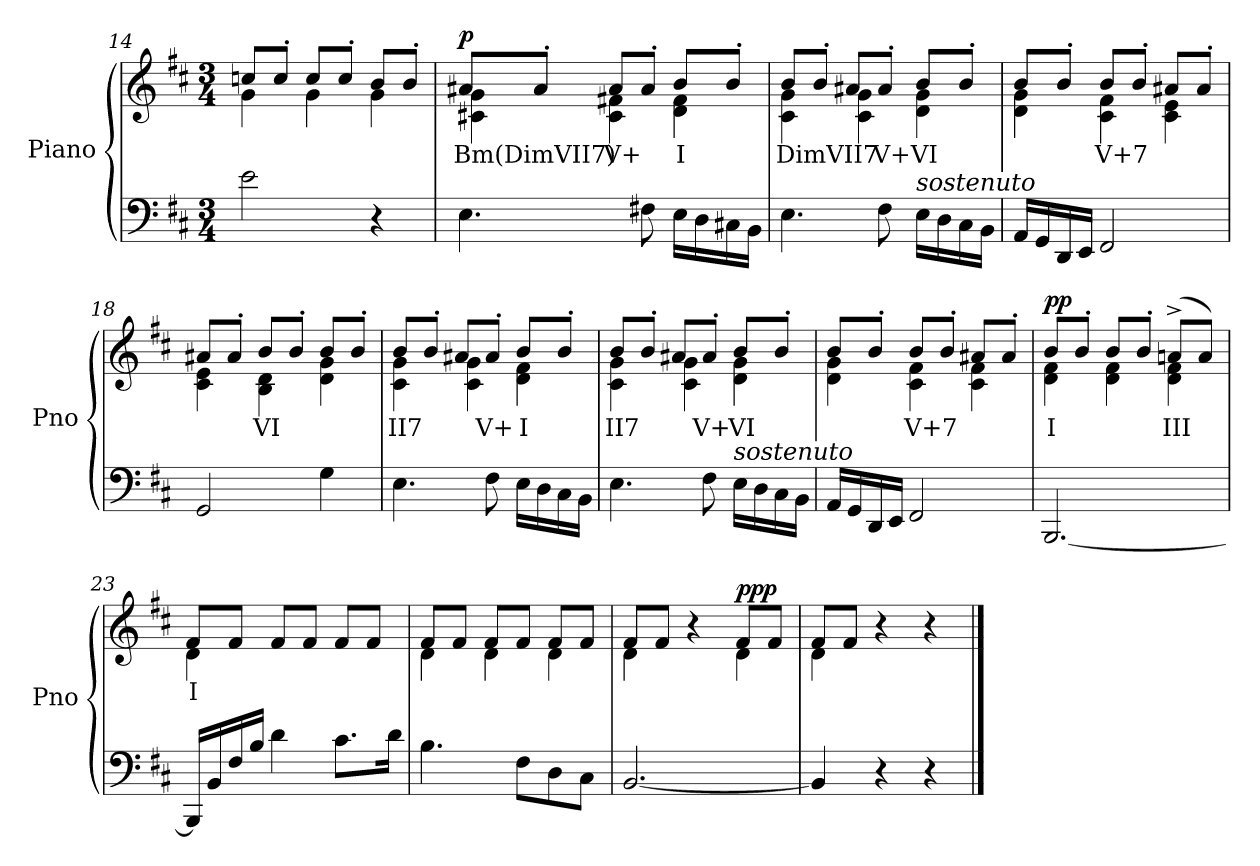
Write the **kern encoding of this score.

**kern	**kern	**text	**dynam
*part1	*part1	*part1	*part1
*staff2	*staff1	*staff1	*staff1/2
*I"Piano	*	*	*
*I'Pno	*	*	*
!!LO:PB:g=z
*clefF4	*clefG2	*	*
*k[f#c#]	*k[f#c#]	*	*
*M3/4	*M3/4	*	*
=14	=14	=14	=14
*	*^	*	*
2e\	8ccn/L	4g\	.	.
.	8cc'/J	.	.	.
.	8cc/L	4g\	.	.
.	8cc'/J	.	.	.
4r	8b/L	4g\	.	.
.	8b'/J	.	.	.
=15	=15	=15	=15	=15
!	!	!	!LO:LY:b	!LO:DY:b
4.E\	8a#X/L	4c#X\ 4g\	Bm(DimVII7)	p
.	8a#'/J	.	.	.
!	!	!	!LO:LY:b	!
.	8a#/L	4c#\ 4f#X\	V+	.
8F#X\	8a#'/J	.	.	.
!	!	!	!LO:LY:b	!
16E\LL	8b/L	4d\ 4f#\	I	.
16D\	.	.	.	.
16C#X\	8b'/J	.	.	.
16BB\JJ	.	.	.	.
=16	=16	=16	=16	=16
!	!	!	!LO:LY:b	!
4.E\	8b/L	4c#\ 4g\	DimVII7	.
.	8b'/J	.	.	.
.	8a#X/L	4c#\ 4g\	.	.
!	!	!	!LO:LY:b	!
8F#\	8a#'/J	.	V+	.
!LO:TX:a:i:t=sostenuto	!	!	!	!
!	!	!	!LO:LY:b	!
16E\LL	8b/L	4d\ 4g\	VI	.
16D\	.	.	.	.
16C#\	8b'/J	.	.	.
16BB\JJ	.	.	.	.
=17	=17	=17	=17	=17
16AA/LL	8b/L	4d\ 4g\	.	.
16GG/	.	.	.	.
16DD/	8b'/J	.	.	.
16EE/JJ	.	.	.	.
!	!	!	!LO:LY:b	!
2FF#/	8b/L	4c#\ 4f#\	V+7	.
.	8b'/J	.	.	.
.	8a#X/L	4c#\ 4e\	.	.
.	8a#'/J	.	.	.
!!LO:LB:g=z	!!
=18	=18	=18	=18	=18
2GG/	8a#X/L	4c#\ 4e\	.	.
.	8a#'/J	.	.	.
!	!	!	!LO:LY:b	!
.	8b/L	4B\ 4d\	VI	.
.	8b'/J	.	.	.
4G\	8b/L	4d\ 4g\	.	.
.	8b'/J	.	.	.
=19	=19	=19	=19	=19
!	!	!	!LO:LY:b	!
4.E\	8b/L	4c#\ 4g\	II7	.
.	8b'/J	.	.	.
.	8a#X/L	4c#\ 4g\	.	.
!	!	!	!LO:LY:b	!
8F#\	8a#'/J	.	V+	.
!	!	!	!LO:LY:b	!
16E\LL	8b/L	4d\ 4f#\	I	.
16D\	.	.	.	.
16C#\	8b'/J	.	.	.
16BB\JJ	.	.	.	.
=20	=20	=20	=20	=20
!	!	!	!LO:LY:b	!
4.E\	8b/L	4c#\ 4g\	II7	.
.	8b'/J	.	.	.
.	8a#X/L	4c#\ 4g\	.	.
!	!	!	!LO:LY:b	!
8F#\	8a#'/J	.	V+	.
!LO:TX:a:i:t=sostenuto	!	!	!	!
!	!	!	!LO:LY:b	!
16E\LL	8b/L	4d\ 4g\	VI	.
16D\	.	.	.	.
16C#\	8b'/J	.	.	.
16BB\JJ	.	.	.	.
=21	=21	=21	=21	=21
16AA/LL	8b/L	4d\ 4g\	.	.
16GG/	.	.	.	.
16DD/	8b'/J	.	.	.
16EE/JJ	.	.	.	.
!	!	!	!LO:LY:b	!
2FF#/	8b/L	4c#\ 4f#\	V+7	.
.	8b'/J	.	.	.
.	8a#X/L	4c#\ 4f#\	.	.
.	8a#'/J	.	.	.
!!LO:LB:g=z	!!
=22	=22	=22	=22	=22
!	!	!	!LO:LY:b	!LO:DY:b
[2.BBB/	8b/L	4d\ 4f#\	I	pp
.	8b'/J	.	.	.
.	8b/L	4d\ 4f#\	.	.
.	8b'/J	.	.	.
!	!	!	!LO:LY:b	!
.	(>8an^/L	4d\ 4f#\	III	.
.	8a/J)	.	.	.
=23	=23	=23	=23	=23
!	!	!	!LO:LY:b	!
16BBB/LL]	8f#/L	4d\	I	.
16BB/	.	.	.	.
16F#/	8f#/J	.	.	.
16B/JJ	.	.	.	.
4d\	8f#/L	2ryy	.	.
.	8f#/J	.	.	.
8.c#\L	8f#/L	.	.	.
.	8f#/J	.	.	.
16d\Jk	.	.	.	.
=24	=24	=24	=24	=24
4.B\	8f#/L	4d\	.	.
.	8f#/J	.	.	.
.	8f#/L	4d\	.	.
8F#\L	8f#/J	.	.	.
8D\	8f#/L	4d\	.	.
8C#\J	8f#/J	.	.	.
=25	=25	=25	=25	=25
[2.BB/	8f#/L	4d\	.	.
.	8f#/J	.	.	.
.	4r	4ryy	.	.
!	!	!	!	!LO:DY:b
.	8f#/L	4d\	.	ppp
.	8f#/J	.	.	.
=26	=26	=26	=26	=26
4BB/]	8f#/L	4d\	.	.
.	8f#/J	.	.	.
4r	4r	2ryy	.	.
4r	4r	.	.	.
*	*v	*v	*	*
==	==	==	==
*-	*-	*-	*-
